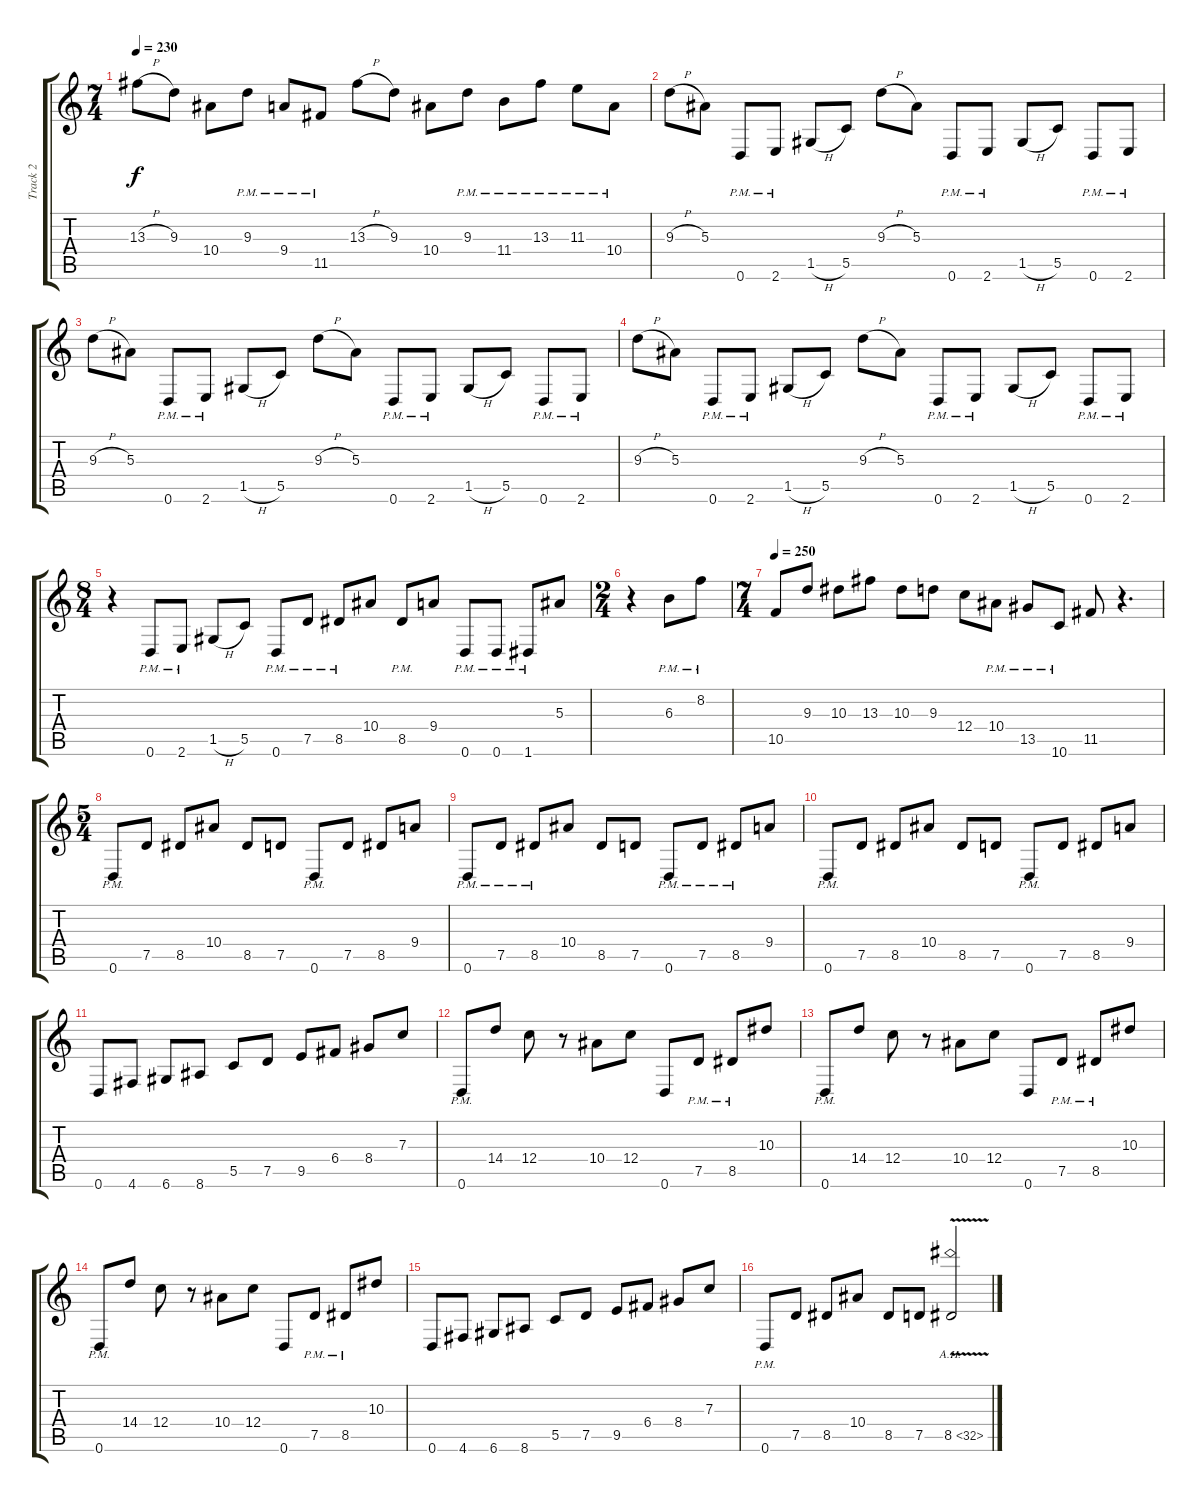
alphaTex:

\track ("Track 2" "Track 2") {instrument distortionguitar}
\staff {score tabs}
\tuning (D4 A3 F3 C3 G2 D2) {hide}
\ts (7 4)
\tempo 230
\clef g2
\ks c
13.3{h}.8{dy f} 9.3.8 10.4.8 9.3{pm}.8 9.4{pm}.8 11.5{pm}.8 13.3{h}.8 9.3.8 10.4.8 9.3{pm}.8 11.4{pm}.8 13.3{pm}.8 11.3{pm}.8 10.4{pm}.8 |
9.3{h}.8 5.3.8 0.6{pm}.8 2.6{pm}.8 1.5{h}.8 5.5.8 9.3{h}.8 5.3.8 0.6{pm}.8 2.6{pm}.8 1.5{h}.8 5.5.8 0.6{pm}.8 2.6{pm}.8 |
9.3{h}.8 5.3.8 0.6{pm}.8 2.6{pm}.8 1.5{h}.8 5.5.8 9.3{h}.8 5.3.8 0.6{pm}.8 2.6{pm}.8 1.5{h}.8 5.5.8 0.6{pm}.8 2.6{pm}.8 |
9.3{h}.8 5.3.8 0.6{pm}.8 2.6{pm}.8 1.5{h}.8 5.5.8 9.3{h}.8 5.3.8 0.6{pm}.8 2.6{pm}.8 1.5{h}.8 5.5.8 0.6{pm}.8 2.6{pm}.8 |
\ts (8 4)
r.4 0.6{pm}.8 2.6{pm}.8 1.5{h}.8 5.5.8 0.6{pm}.8 7.5{pm}.8 8.5{pm}.8 10.4.8 8.5{pm}.8 9.4.8 0.6{pm}.8 0.6{pm}.8 1.6{pm}.8 5.3.8 |
\ts (2 4)
r.4 6.3{pm}.8 8.2{pm}.8 |
\ts (7 4)
\tempo 250
10.5.8 9.3.8 10.3.8 13.3.8 10.3.8 9.3.8 12.4.8 10.4{pm}.8 13.5{pm}.8 10.6{pm}.8 11.5.8 r.4{d} |
\ts (5 4)
0.6{pm}.8 7.5.8 8.5.8 10.4.8 8.5.8 7.5.8 0.6{pm}.8 7.5.8 8.5.8 9.4.8 |
0.6{pm}.8 7.5{pm}.8 8.5{pm}.8 10.4.8 8.5.8 7.5.8 0.6{pm}.8 7.5{pm}.8 8.5{pm}.8 9.4.8 |
0.6{pm}.8 7.5.8 8.5.8 10.4.8 8.5.8 7.5.8 0.6{pm}.8 7.5.8 8.5.8 9.4.8 |
0.6.8 4.6.8 6.6.8 8.6.8 5.5.8 7.5.8 9.5.8 6.4.8 8.4.8 7.3.8 |
0.6{pm}.8 14.4.8 12.4.8 r.8 10.4.8 12.4.8 0.6.8 7.5{pm}.8 8.5{pm}.8 10.3.8 |
0.6{pm}.8 14.4.8 12.4.8 r.8 10.4.8 12.4.8 0.6.8 7.5{pm}.8 8.5{pm}.8 10.3.8 |
0.6{pm}.8 14.4.8 12.4.8 r.8 10.4.8 12.4.8 0.6.8 7.5{pm}.8 8.5{pm}.8 10.3.8 |
0.6.8 4.6.8 6.6.8 8.6.8 5.5.8 7.5.8 9.5.8 6.4.8 8.4.8 7.3.8 |
0.6{pm}.8 7.5.8 8.5.8 10.4.8 8.5.8 7.5.8 8.5{ah 24 v}.2
